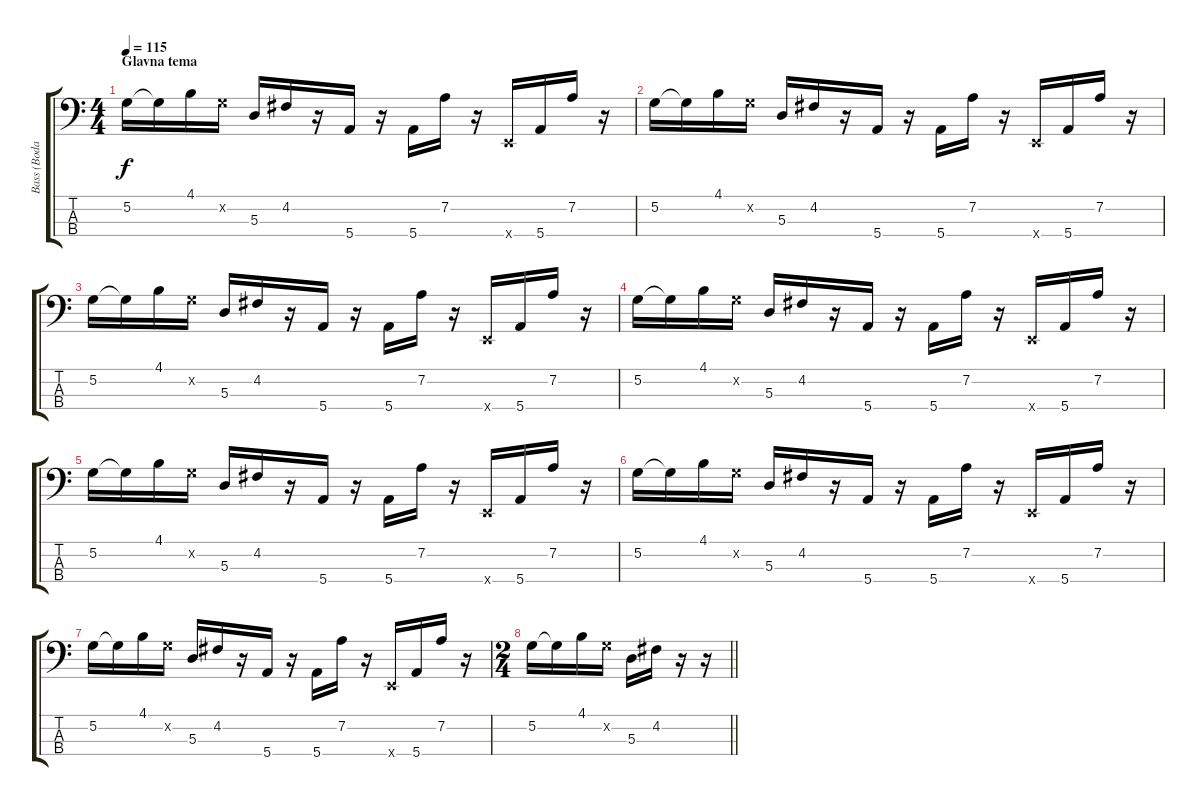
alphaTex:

\track ("Bass (Bodan Arsovski)" "Bass (Boda") {instrument electricbassfinger}
\staff {score tabs}
\tuning (G2 D2 A1 E1) {hide}
\ts (4 4)
\section ("" "Glavna tema")
\tempo 115
\clef f4
\ks c
5.2.16{dy f} 5.2{t}.16 4.1.16 5.2{x}.16 5.3.16 4.2.16 r.16 5.4.16 r.16 5.4.16 7.2.16 r.16 0.4{x}.16 5.4.16 7.2.16 r.16 |
5.2.16 5.2{t}.16 4.1.16 5.2{x}.16 5.3.16 4.2.16 r.16 5.4.16 r.16 5.4.16 7.2.16 r.16 0.4{x}.16 5.4.16 7.2.16 r.16 |
5.2.16 5.2{t}.16 4.1.16 5.2{x}.16 5.3.16 4.2.16 r.16 5.4.16 r.16 5.4.16 7.2.16 r.16 0.4{x}.16 5.4.16 7.2.16 r.16 |
5.2.16 5.2{t}.16 4.1.16 5.2{x}.16 5.3.16 4.2.16 r.16 5.4.16 r.16 5.4.16 7.2.16 r.16 0.4{x}.16 5.4.16 7.2.16 r.16 |
5.2.16 5.2{t}.16 4.1.16 5.2{x}.16 5.3.16 4.2.16 r.16 5.4.16 r.16 5.4.16 7.2.16 r.16 0.4{x}.16 5.4.16 7.2.16 r.16 |
5.2.16 5.2{t}.16 4.1.16 5.2{x}.16 5.3.16 4.2.16 r.16 5.4.16 r.16 5.4.16 7.2.16 r.16 0.4{x}.16 5.4.16 7.2.16 r.16 |
5.2.16 5.2{t}.16 4.1.16 5.2{x}.16 5.3.16 4.2.16 r.16 5.4.16 r.16 5.4.16 7.2.16 r.16 0.4{x}.16 5.4.16 7.2.16 r.16 |
\ts (2 4)
\barLineRight lightlight
5.2.16 5.2{t}.16 4.1.16 5.2{x}.16 5.3.16 4.2.16 r.16 r.16
